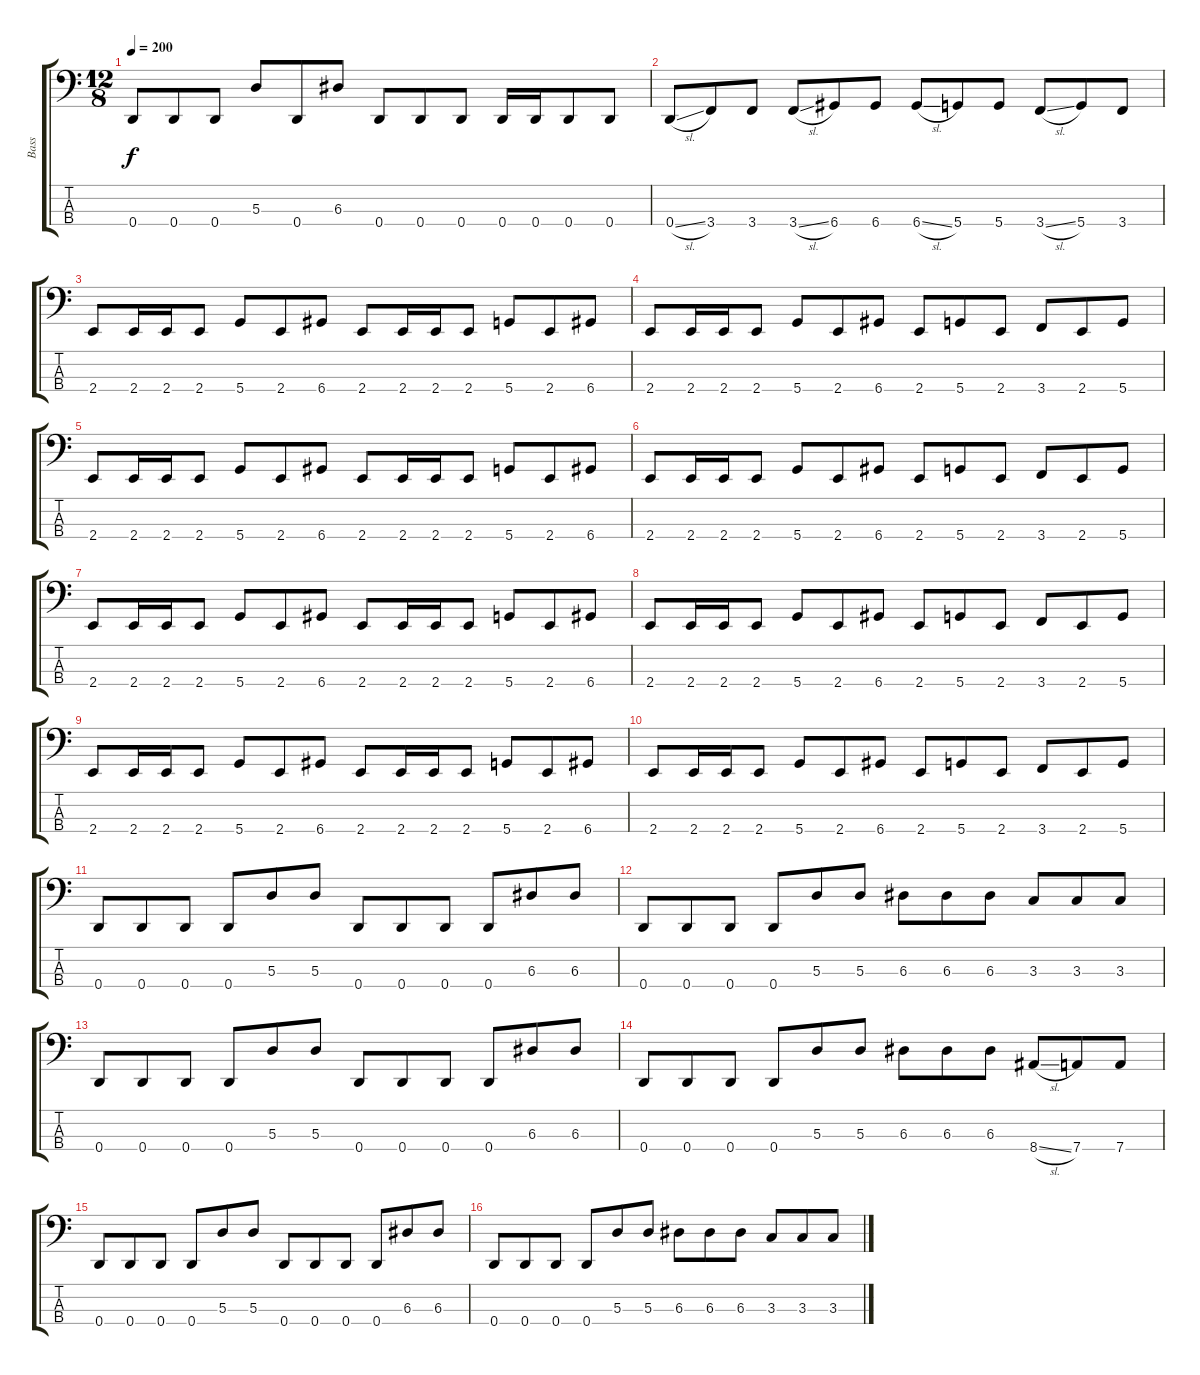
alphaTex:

\track ("Bass" "Bass") {instrument electricbasspick}
\staff {score tabs}
\tuning (G2 D2 A1 D1) {hide}
\ts (12 8)
\tempo 200
\clef f4
\ks c
0.4.8{dy f} 0.4.8 0.4.8 5.3.8 0.4.8 6.3.8 0.4.8 0.4.8 0.4.8 0.4.16 0.4.16 0.4.8 0.4.8 |
0.4{sl}.8 3.4.8 3.4.8 3.4{sl}.8 6.4.8 6.4.8 6.4{sl}.8 5.4.8 5.4.8 3.4{sl}.8 5.4.8 3.4.8 |
2.4.8 2.4.16 2.4.16 2.4.8 5.4.8 2.4.8 6.4.8 2.4.8 2.4.16 2.4.16 2.4.8 5.4.8 2.4.8 6.4.8 |
2.4.8 2.4.16 2.4.16 2.4.8 5.4.8 2.4.8 6.4.8 2.4.8 5.4.8 2.4.8 3.4.8 2.4.8 5.4.8 |
2.4.8 2.4.16 2.4.16 2.4.8 5.4.8 2.4.8 6.4.8 2.4.8 2.4.16 2.4.16 2.4.8 5.4.8 2.4.8 6.4.8 |
2.4.8 2.4.16 2.4.16 2.4.8 5.4.8 2.4.8 6.4.8 2.4.8 5.4.8 2.4.8 3.4.8 2.4.8 5.4.8 |
2.4.8 2.4.16 2.4.16 2.4.8 5.4.8 2.4.8 6.4.8 2.4.8 2.4.16 2.4.16 2.4.8 5.4.8 2.4.8 6.4.8 |
2.4.8 2.4.16 2.4.16 2.4.8 5.4.8 2.4.8 6.4.8 2.4.8 5.4.8 2.4.8 3.4.8 2.4.8 5.4.8 |
2.4.8 2.4.16 2.4.16 2.4.8 5.4.8 2.4.8 6.4.8 2.4.8 2.4.16 2.4.16 2.4.8 5.4.8 2.4.8 6.4.8 |
2.4.8 2.4.16 2.4.16 2.4.8 5.4.8 2.4.8 6.4.8 2.4.8 5.4.8 2.4.8 3.4.8 2.4.8 5.4.8 |
0.4.8 0.4.8 0.4.8 0.4.8 5.3.8 5.3.8 0.4.8 0.4.8 0.4.8 0.4.8 6.3.8 6.3.8 |
0.4.8 0.4.8 0.4.8 0.4.8 5.3.8 5.3.8 6.3.8 6.3.8 6.3.8 3.3.8 3.3.8 3.3.8 |
0.4.8 0.4.8 0.4.8 0.4.8 5.3.8 5.3.8 0.4.8 0.4.8 0.4.8 0.4.8 6.3.8 6.3.8 |
0.4.8 0.4.8 0.4.8 0.4.8 5.3.8 5.3.8 6.3.8 6.3.8 6.3.8 8.4{sl}.8 7.4.8 7.4.8 |
0.4.8 0.4.8 0.4.8 0.4.8 5.3.8 5.3.8 0.4.8 0.4.8 0.4.8 0.4.8 6.3.8 6.3.8 |
0.4.8 0.4.8 0.4.8 0.4.8 5.3.8 5.3.8 6.3.8 6.3.8 6.3.8 3.3.8 3.3.8 3.3.8
